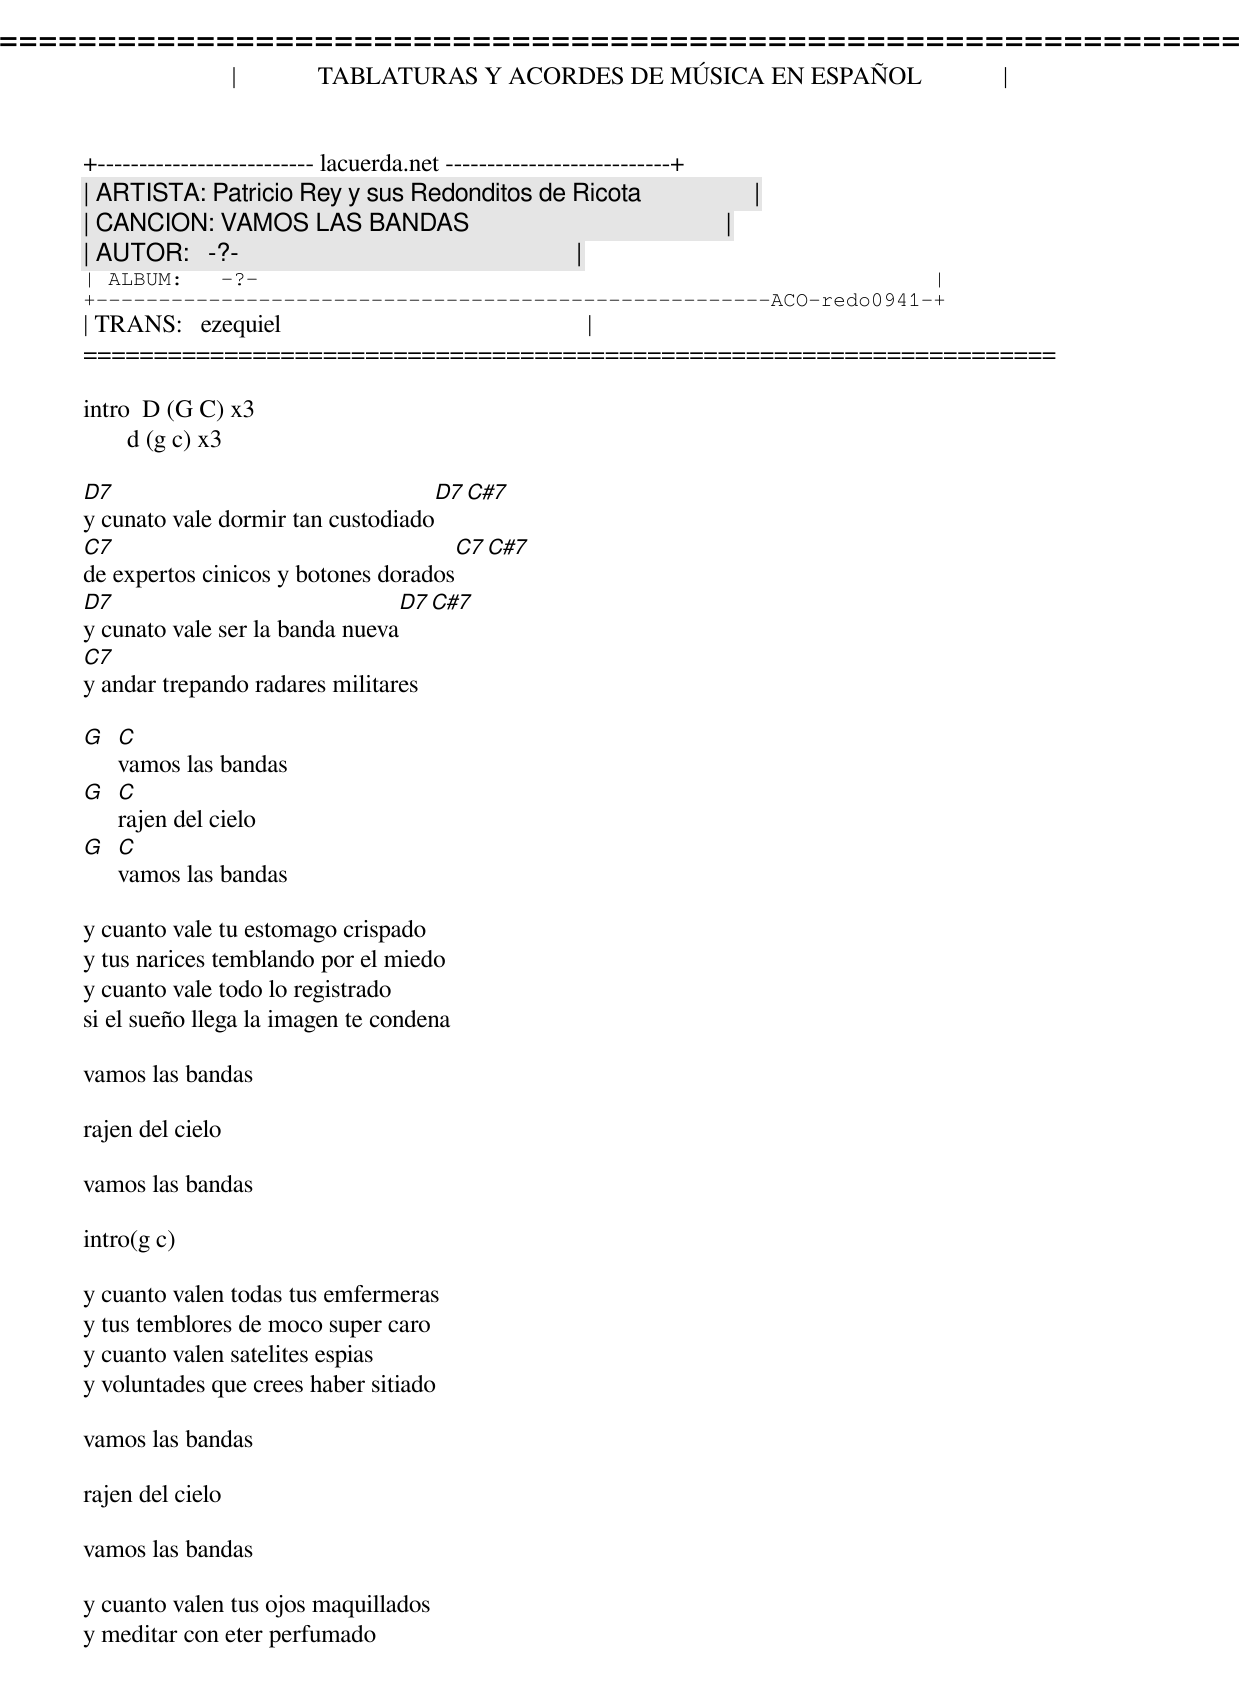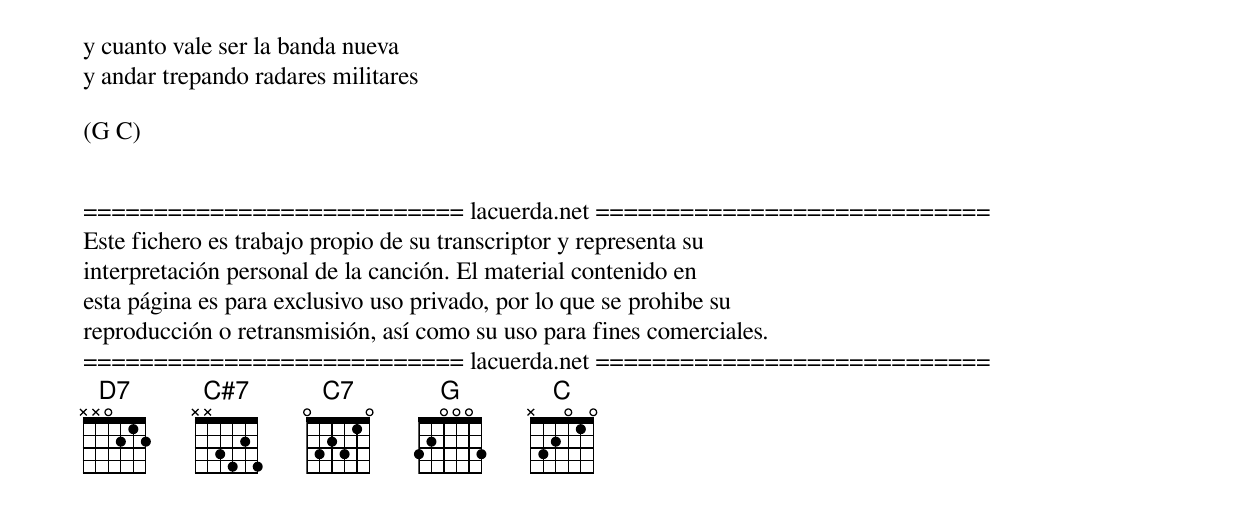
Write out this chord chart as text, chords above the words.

=====================================================================
|             TABLATURAS Y ACORDES DE MÚSICA EN ESPAÑOL             |
+-------------------------- lacuerda.net ---------------------------+
| ARTISTA: Patricio Rey y sus Redonditos de Ricota                  |
| CANCION: VAMOS LAS BANDAS                                         |
| AUTOR:   -?-                                                      |
| ALBUM:   -?-                                                      |
+------------------------------------------------------ACO-redo0941-+
| TRANS:   ezequiel                                                 |
=====================================================================

intro  D (G C) x3
       d (g c) x3

D7                                 D7 C#7
y cunato vale dormir tan custodiado
C7                                    C7 C#7
de expertos cinicos y botones dorados
D7                               D7 C#7
y cunato vale ser la banda nueva
C7
y andar trepando radares militares

G C
  vamos las bandas
G C
  rajen del cielo
G C
  vamos las bandas

y cuanto vale tu estomago crispado
y tus narices temblando por el miedo
y cuanto vale todo lo registrado
si el sueño llega la imagen te condena

vamos las bandas

rajen del cielo

vamos las bandas

intro(g c)

y cuanto valen todas tus emfermeras
y tus temblores de moco super caro
y cuanto valen satelites espias
y voluntades que crees haber sitiado

vamos las bandas

rajen del cielo

vamos las bandas

y cuanto valen tus ojos maquillados
y meditar con eter perfumado
y cuanto vale ser la banda nueva
y andar trepando radares militares

(G C)


=========================== lacuerda.net ============================
Este fichero es trabajo propio de su transcriptor y representa su
interpretación personal de la canción. El material contenido en
esta página es para exclusivo uso privado, por lo que se prohibe su
reproducción o retransmisión, así como su uso para fines comerciales.
=========================== lacuerda.net ============================
